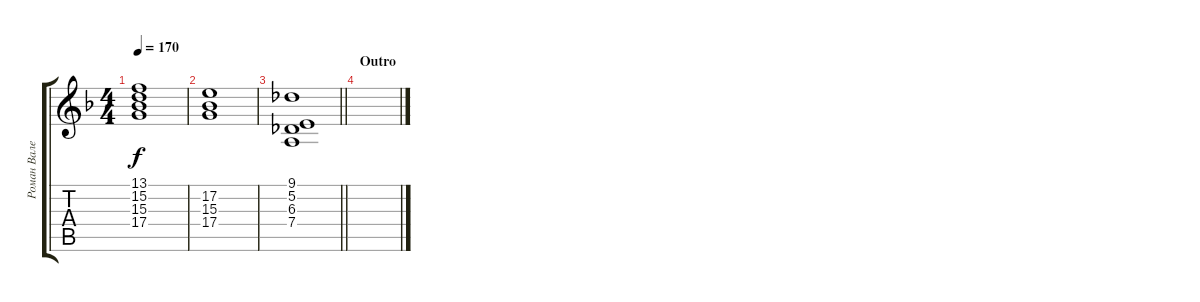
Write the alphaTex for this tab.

\track ("Роман Валерьев" "Роман Вале") {instrument stringensemble1}
\staff {score tabs}
\tuning (E4 B3 G3 D3 A2 E2) {hide}
\ts (4 4)
\tempo 170
\clef g2
\ks f
(13.1 15.2 15.3 17.4).1{dy f} |
(17.2 15.3 17.4).1 |
\barLineRight lightlight
(9.1 5.2 6.3 7.4).1 |
\section ("" "Outro")
